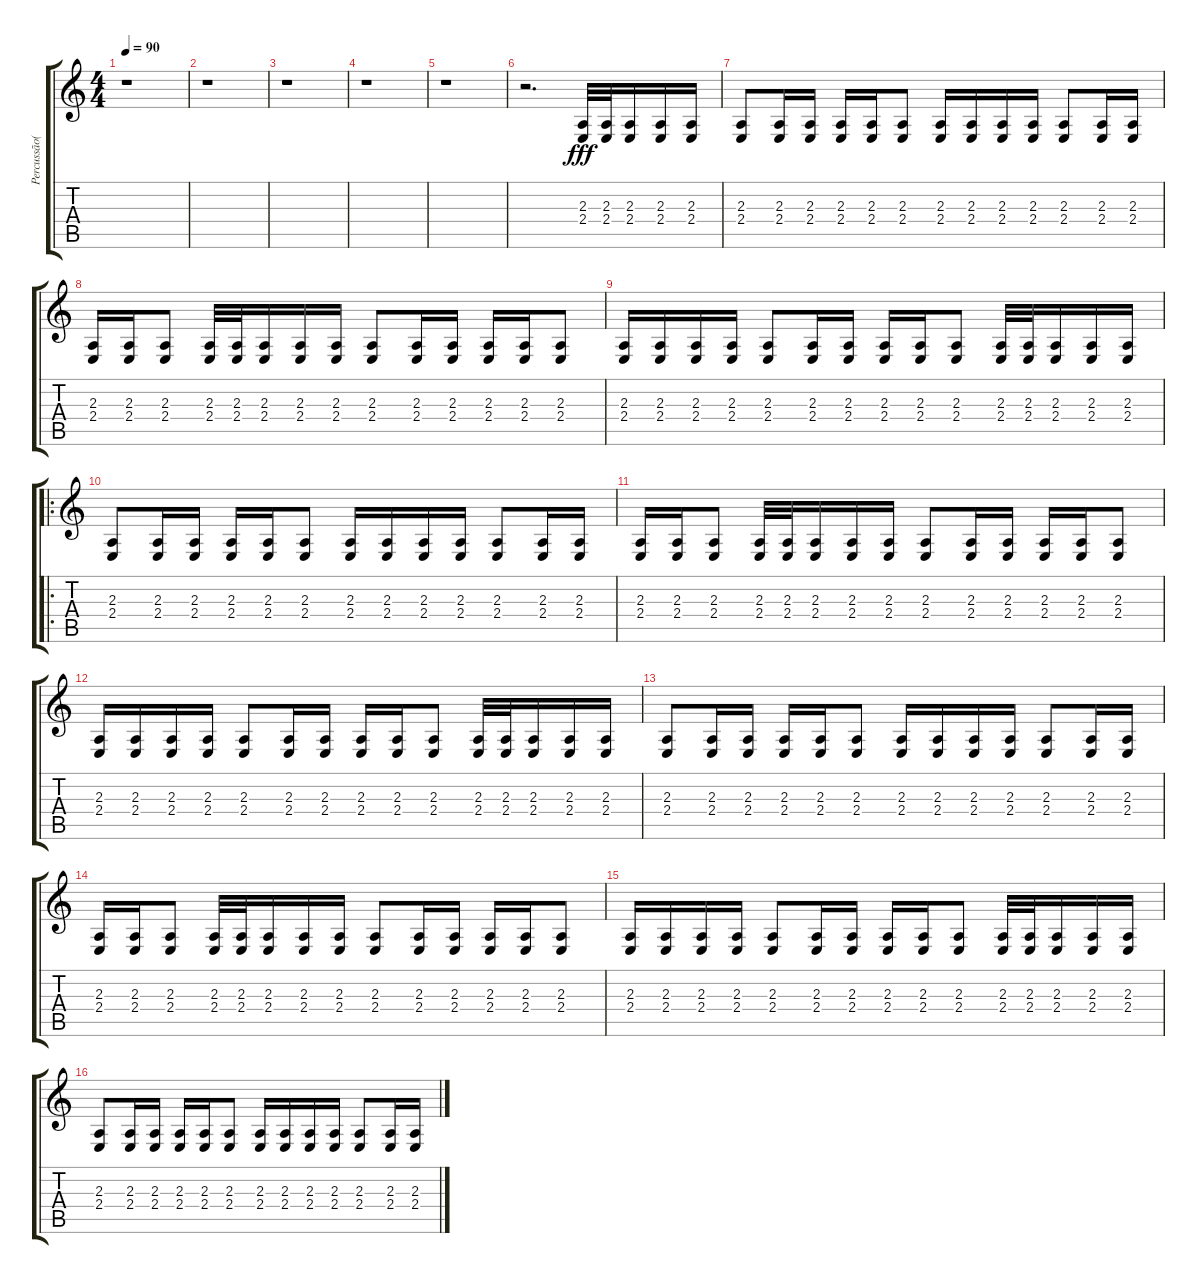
\track ("Percussão(Percussion)-2" "Percussão(") {instrument taikodrum}
\staff {score tabs}
\tuning (E4 B3 G3 D3 A2 E2) {hide}
\ts (4 4)
\tempo 90
\clef g2
\ks c
r.1{dy fff instrument taikodrum} |
r.1 |
r.1 |
r.1 |
r.1 |
r.2{d} (2.3 2.4).32 (2.3 2.4).32 (2.3 2.4).16 (2.3 2.4).16 (2.3 2.4).16 |
(2.3 2.4).8 (2.3 2.4).16 (2.3 2.4).16 (2.3 2.4).16 (2.3 2.4).16 (2.3 2.4).8 (2.3 2.4).16 (2.3 2.4).16 (2.3 2.4).16 (2.3 2.4).16 (2.3 2.4).8 (2.3 2.4).16 (2.3 2.4).16 |
(2.3 2.4).16 (2.3 2.4).16 (2.3 2.4).8 (2.3 2.4).32 (2.3 2.4).32 (2.3 2.4).16 (2.3 2.4).16 (2.3 2.4).16 (2.3 2.4).8 (2.3 2.4).16 (2.3 2.4).16 (2.3 2.4).16 (2.3 2.4).16 (2.3 2.4).8 |
(2.3 2.4).16 (2.3 2.4).16 (2.3 2.4).16 (2.3 2.4).16 (2.3 2.4).8 (2.3 2.4).16 (2.3 2.4).16 (2.3 2.4).16 (2.3 2.4).16 (2.3 2.4).8 (2.3 2.4).32 (2.3 2.4).32 (2.3 2.4).16 (2.3 2.4).16 (2.3 2.4).16 |
\ro
(2.3 2.4).8 (2.3 2.4).16 (2.3 2.4).16 (2.3 2.4).16 (2.3 2.4).16 (2.3 2.4).8 (2.3 2.4).16 (2.3 2.4).16 (2.3 2.4).16 (2.3 2.4).16 (2.3 2.4).8 (2.3 2.4).16 (2.3 2.4).16 |
(2.3 2.4).16 (2.3 2.4).16 (2.3 2.4).8 (2.3 2.4).32 (2.3 2.4).32 (2.3 2.4).16 (2.3 2.4).16 (2.3 2.4).16 (2.3 2.4).8 (2.3 2.4).16 (2.3 2.4).16 (2.3 2.4).16 (2.3 2.4).16 (2.3 2.4).8 |
(2.3 2.4).16 (2.3 2.4).16 (2.3 2.4).16 (2.3 2.4).16 (2.3 2.4).8 (2.3 2.4).16 (2.3 2.4).16 (2.3 2.4).16 (2.3 2.4).16 (2.3 2.4).8 (2.3 2.4).32 (2.3 2.4).32 (2.3 2.4).16 (2.3 2.4).16 (2.3 2.4).16 |
(2.3 2.4).8 (2.3 2.4).16 (2.3 2.4).16 (2.3 2.4).16 (2.3 2.4).16 (2.3 2.4).8 (2.3 2.4).16 (2.3 2.4).16 (2.3 2.4).16 (2.3 2.4).16 (2.3 2.4).8 (2.3 2.4).16 (2.3 2.4).16 |
(2.3 2.4).16 (2.3 2.4).16 (2.3 2.4).8 (2.3 2.4).32 (2.3 2.4).32 (2.3 2.4).16 (2.3 2.4).16 (2.3 2.4).16 (2.3 2.4).8 (2.3 2.4).16 (2.3 2.4).16 (2.3 2.4).16 (2.3 2.4).16 (2.3 2.4).8 |
(2.3 2.4).16 (2.3 2.4).16 (2.3 2.4).16 (2.3 2.4).16 (2.3 2.4).8 (2.3 2.4).16 (2.3 2.4).16 (2.3 2.4).16 (2.3 2.4).16 (2.3 2.4).8 (2.3 2.4).32 (2.3 2.4).32 (2.3 2.4).16 (2.3 2.4).16 (2.3 2.4).16 |
(2.3 2.4).8 (2.3 2.4).16 (2.3 2.4).16 (2.3 2.4).16 (2.3 2.4).16 (2.3 2.4).8 (2.3 2.4).16 (2.3 2.4).16 (2.3 2.4).16 (2.3 2.4).16 (2.3 2.4).8 (2.3 2.4).16 (2.3 2.4).16
